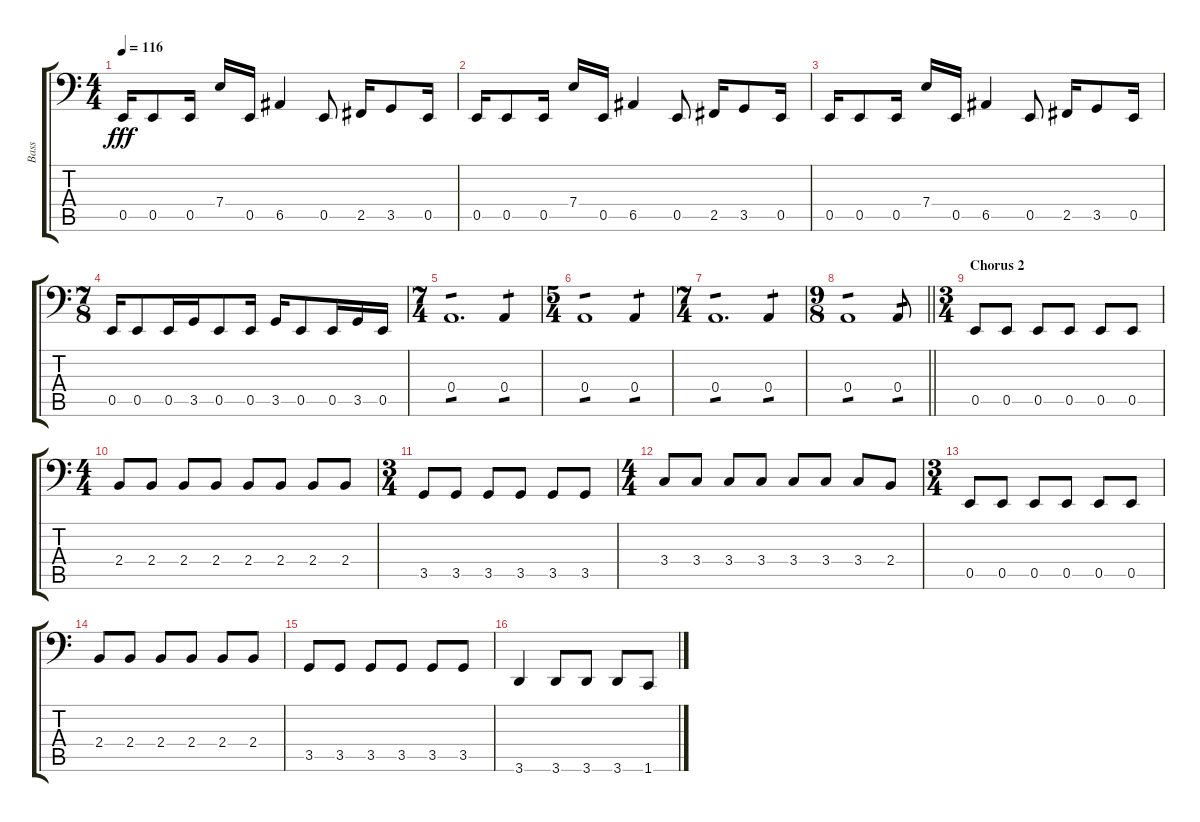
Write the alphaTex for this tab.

\track ("Bass" "Bass") {instrument slapbass2}
\staff {score tabs}
\tuning (C3 G2 D2 A1 E1 B0) {hide}
\ts (4 4)
\tempo 116
\clef f4
\ks c
0.5.16{dy fff} 0.5.8 0.5.16 7.4.16 0.5.16 6.5.4 0.5.8 2.5.16 3.5.8 0.5.16 |
0.5.16 0.5.8 0.5.16 7.4.16 0.5.16 6.5.4 0.5.8 2.5.16 3.5.8 0.5.16 |
0.5.16 0.5.8 0.5.16 7.4.16 0.5.16 6.5.4 0.5.8 2.5.16 3.5.8 0.5.16 |
\ts (7 8)
0.5.16 0.5.8 0.5.16 3.5.16 0.5.8 0.5.16 3.5.16 0.5.8 0.5.16 3.5.16 0.5.16 |
\ts (7 4)
0.4.1{d tp 1} 0.4.4{tp 1} |
\ts (5 4)
0.4.1{tp 1} 0.4.4{tp 1} |
\ts (7 4)
0.4.1{d tp 1} 0.4.4{tp 1} |
\ts (9 8)
\barLineRight lightlight
0.4.1{tp 1} 0.4.8{tp 1} |
\ts (3 4)
\section ("" "Chorus 2")
0.5.8 0.5.8 0.5.8 0.5.8 0.5.8 0.5.8 |
\ts (4 4)
2.4.8 2.4.8 2.4.8 2.4.8 2.4.8 2.4.8 2.4.8 2.4.8 |
\ts (3 4)
3.5.8 3.5.8 3.5.8 3.5.8 3.5.8 3.5.8 |
\ts (4 4)
3.4.8 3.4.8 3.4.8 3.4.8 3.4.8 3.4.8 3.4.8 2.4.8 |
\ts (3 4)
0.5.8 0.5.8 0.5.8 0.5.8 0.5.8 0.5.8 |
2.4.8 2.4.8 2.4.8 2.4.8 2.4.8 2.4.8 |
3.5.8 3.5.8 3.5.8 3.5.8 3.5.8 3.5.8 |
3.6.4 3.6.8 3.6.8 3.6.8 1.6.8
